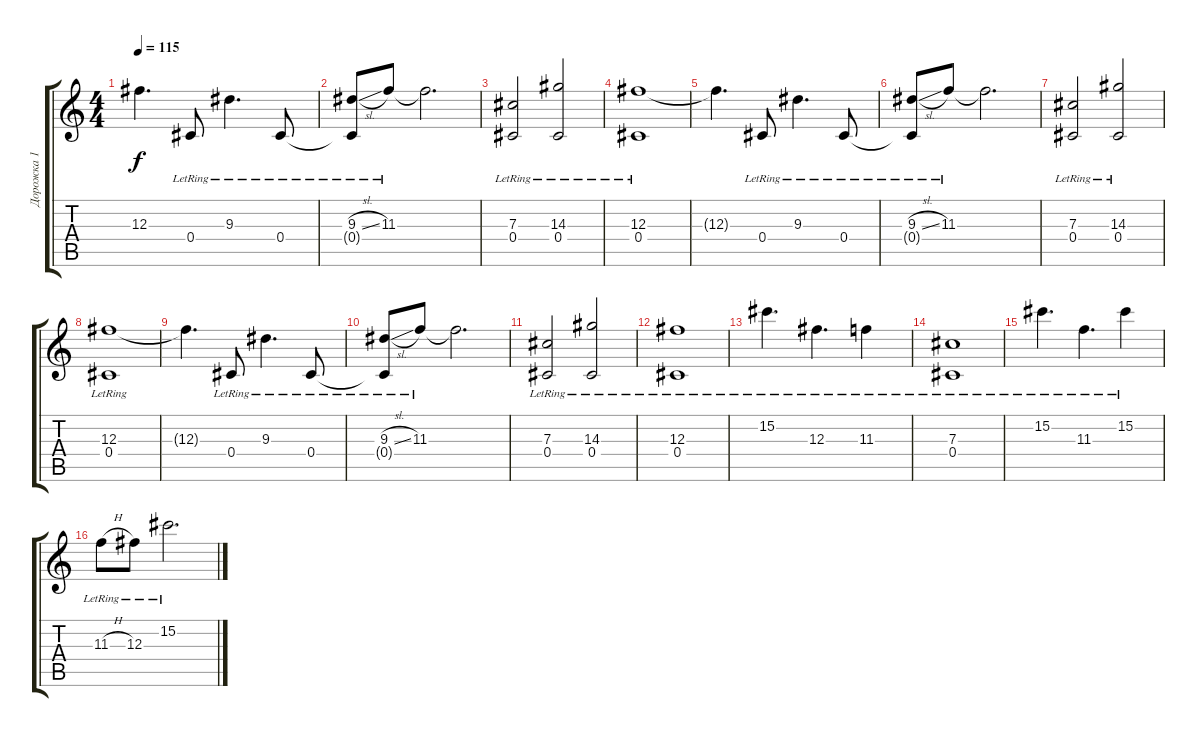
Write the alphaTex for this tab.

\track ("Дорожка 1" "Дорожка 1") {instrument electricguitarjazz}
\staff {score tabs}
\tuning (Eb4 Bb3 Gb3 Db3 Ab2 Db2) {hide}
\ts (4 4)
\tempo 115
\clef g2
\ks c
12.3{t}.4{d dy f} 0.4{lr}.8 9.3{lr}.4{d} 0.4{lr}.8 |
(9.3{sl lr} 0.4{t}).8 11.3{lr}.8 11.3{t}.2{d} |
(7.3{lr} 0.4{lr}).2 (14.3{lr} 0.4{lr}).2 |
(12.3{lr} 0.4{lr}).1 |
12.3{t}.4{d} 0.4{lr}.8 9.3{lr}.4{d} 0.4{lr}.8 |
(9.3{sl lr} 0.4{t}).8 11.3{lr}.8 11.3{t}.2{d} |
(7.3{lr} 0.4{lr}).2 (14.3{lr} 0.4{lr}).2 |
(12.3{lr} 0.4{lr}).1 |
12.3{t}.4{d} 0.4{lr}.8 9.3{lr}.4{d} 0.4{lr}.8 |
(9.3{sl lr} 0.4{t}).8 11.3{lr}.8 11.3{t}.2{d} |
(7.3{lr} 0.4{lr}).2 (14.3{lr} 0.4{lr}).2 |
(12.3{lr} 0.4{lr}).1 |
15.2{lr}.4{d} 12.3{lr}.4{d} 11.3{lr}.4 |
(7.3 0.4{lr}).1 |
15.2{lr}.4{d} 11.3{lr}.4{d} 15.2{lr}.4 |
11.3{h lr}.8 12.3{lr}.8 15.2{lr}.2{d}
